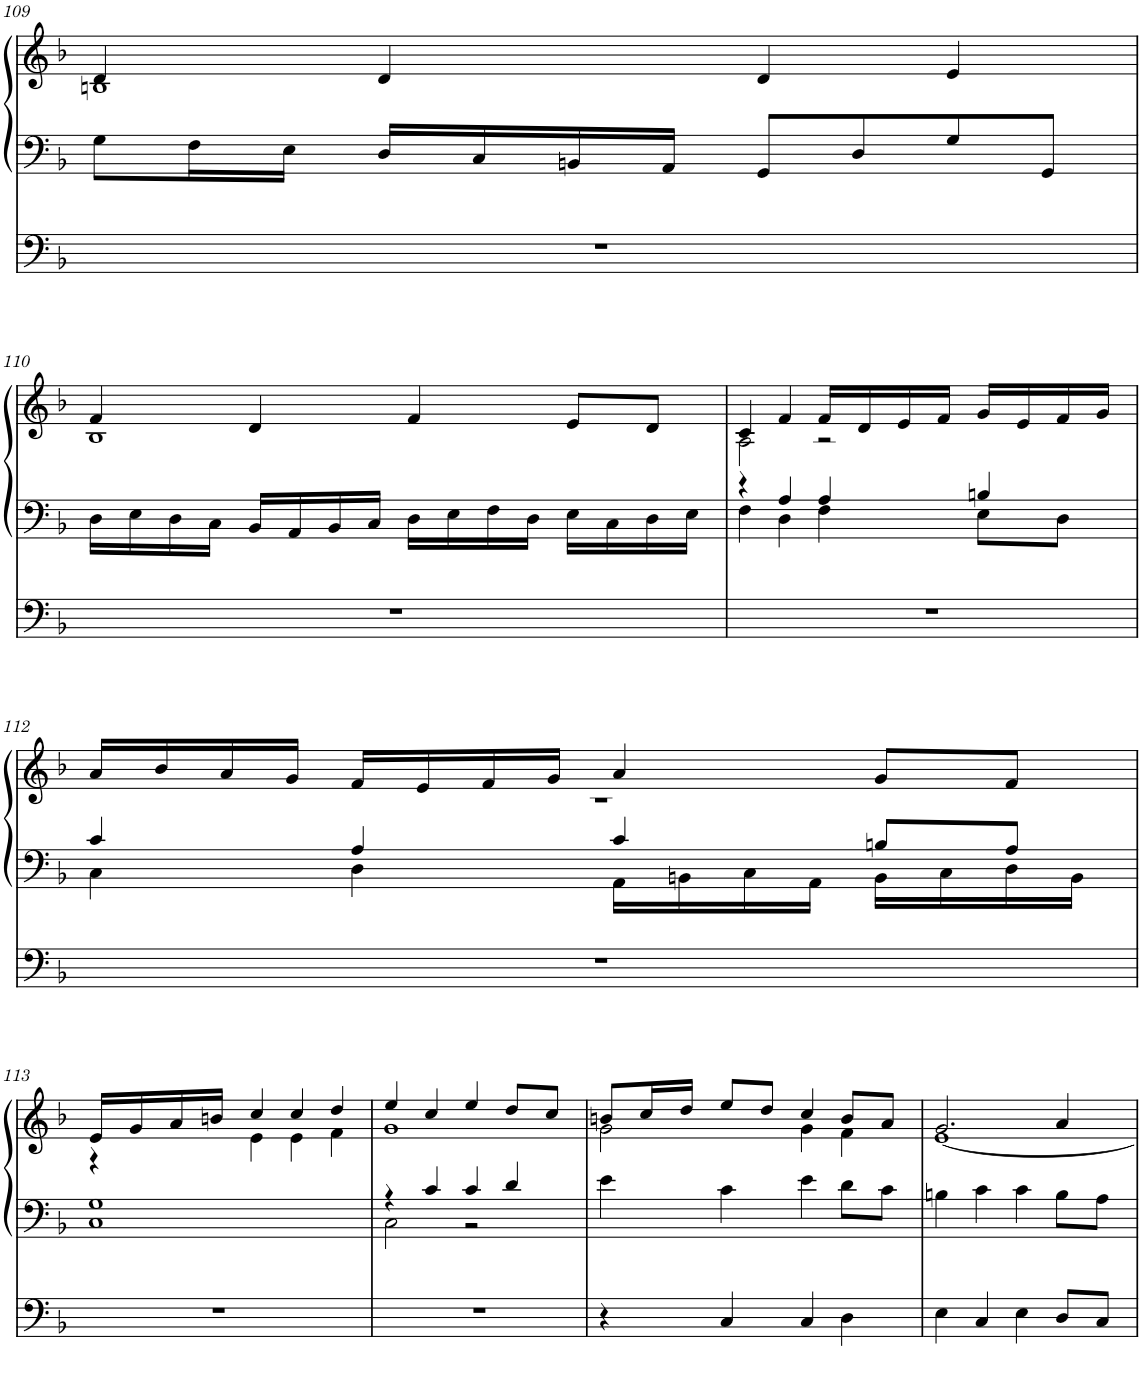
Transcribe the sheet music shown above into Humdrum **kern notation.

**kern	**kern	**kern
*part2	*part1	*part1
*staff3	*staff2	*staff1
*I"Pedal	*I"linke Hand	*
!!LO:PB:g=z
*clefF4	*clefF4	*clefG2
*k[b-]	*k[b-]	*k[b-]
*M4/4	*M4/4	*M4/4
=109	=109	=109
*	*	*^
1r	8G\L	4d/	1Bn
.	16F\L	.	.
.	16E\JJ	.	.
.	16D/LL	4d/	.
.	16C/	.	.
.	16BBn/	.	.
.	16AA/JJ	.	.
.	8GG/L	4d/	.
.	8D/	.	.
.	8G/	4e/	.
.	8GG/J	.	.
!!LO:LB:g=z	!!
=110	=110	=110	=110
1r	16D\LL	4f/	1B-
.	16E\	.	.
.	16D\	.	.
.	16C\JJ	.	.
.	16BB-/LL	4d/	.
.	16AA/	.	.
.	16BB-/	.	.
.	16C/JJ	.	.
.	16D\LL	4f/	.
.	16E\	.	.
.	16F\	.	.
.	16D\JJ	.	.
.	16E\LL	8e/L	.
.	16C\	.	.
.	16D\	8d/J	.
.	16E\JJ	.	.
=111	=111	=111	=111
*	*^	*	*
1r	4r	4F\	4c/	2A\
.	4A/	4D\	4f/	.
.	4A/	4F\	16f/LL	2r
.	.	.	16d/	.
.	.	.	16e/	.
.	.	.	16f/JJ	.
.	4Bn/	8E\L	16g/LL	.
.	.	.	16e/	.
.	.	8D\J	16f/	.
.	.	.	16g/JJ	.
!!LO:LB:g=z	!!
=112	=112	=112	=112	=112
1r	4c/	4C\	16a/LL	1r
.	.	.	16b-/	.
.	.	.	16a/	.
.	.	.	16g/JJ	.
.	4A/	4D\	16f/LL	.
.	.	.	16e/	.
.	.	.	16f/	.
.	.	.	16g/JJ	.
.	4c/	16AA\LL	4a/	.
.	.	16BBn\	.	.
.	.	16C\	.	.
.	.	16AA\JJ	.	.
.	8Bn/L	16BB\LL	8g/L	.
.	.	16C\	.	.
.	8A/J	16D\	8f/J	.
.	.	16BB\JJ	.	.
!!LO:LB:g=z	!!
=113	=113	=113	=113	=113
1r	1G	1C	16e/LL	4r
.	.	.	16g/	.
.	.	.	16a/	.
.	.	.	16bn/JJ	.
.	.	.	4cc/	4e\
.	.	.	4cc/	4e\
.	.	.	4dd/	4f\
=114	=114	=114	=114	=114
1r	4r	2C\	4ee/	1g
.	4c/	.	4cc/	.
.	4c/	2r	4ee/	.
.	4d/	.	8dd/L	.
.	.	.	8cc/J	.
*	*v	*v	*	*
=115	=115	=115	=115
4r	4e\	8bn/L	2g\
.	.	16cc/L	.
.	.	16dd/JJ	.
4C/	4c\	8ee/L	.
.	.	8dd/J	.
4C/	4e\	4cc/	4g\
4D\	8d\L	8b/L	4f\
.	8c\J	8a/J	.
=116	=116	=116	=116
4E\	4Bn\	2.g/	[1e
4C/	4c\	.	.
4E\	4c\	.	.
8D/L	8B\L	4a/	.
8C/J	8A\J	.	.
*	*	*v	*v
=	=	=
*-	*-	*-
